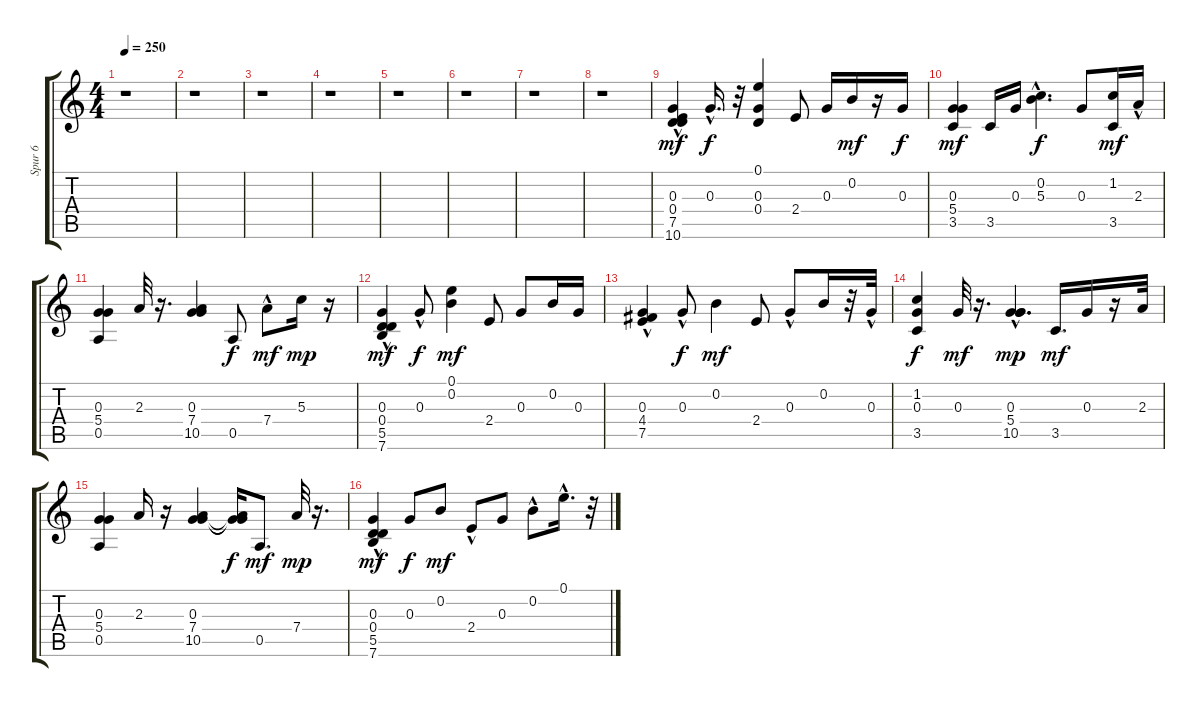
\track ("Spur 6" "Spur 6") {instrument acousticguitarnylon}
\staff {score tabs}
\tuning (E4 B3 G3 D3 A2 E2) {hide}
\ts (4 4)
\tempo 250
\tempo 103
\tempo 250
\clef g2
\ks c
r.1{dy mf instrument acousticguitarnylon} |
r.1 |
r.1 |
r.1 |
r.1 |
r.1 |
r.1 |
r.1 |
(0.3 0.4{hac} 7.5{hac} 10.6).4 0.3{hac}.16{d dy f} r.32 (0.1 0.3 0.4).4 2.4.8 0.3.16 0.2.16{dy mf} r.16 0.3.16{dy f} |
(0.3 5.4 3.5).4{dy mf} 3.5.16 0.3.16 (0.2 5.3{hac}).4{d dy f} 0.3.8 (1.2 3.5).16{dy mf} 2.3{hac}.16 |
(0.3 5.4 0.5).4 2.3.32 r.16{d} (0.3 7.4 10.5).4 0.5.8{dy f} 7.4{hac}.8{dy mf} 5.3.16{dy mp} r.16 |
(0.3{hac} 0.4 5.5 7.6).4{dy mf} 0.3{hac}.8{dy f} (0.1 0.2).4{dy mf} 2.4.8 0.3.8 0.2.16 0.3.16 |
(0.3{hac} 4.4 7.5).4 0.3{hac}.8{dy f} 0.2.4{dy mf} 2.4.8 0.3{hac}.8 0.2.16 r.32 0.3{hac}.32 |
(1.2 0.3 3.5).4{dy f} 0.3.32{dy mf} r.16{d} (0.3{hac} 5.4 10.5).4{d dy mp} 3.5.16{d dy mf} 0.3.16 r.16 2.3.32 |
(0.3 5.4 0.5).4 2.3.16 r.16 (0.3 7.4 10.5).4 (0.3{t} 7.4{t} 10.5{t}).16{dy f} 0.5.8{d dy mf} 7.4.32{dy mp} r.16{d} |
(0.3 0.4 5.5{hac} 7.6{hac}).4{dy mf} 0.3.8{dy f} 0.2.8{dy mf} 2.4{hac}.8 0.3.8 0.2{hac}.8 0.1{hac}.16{d} r.32
